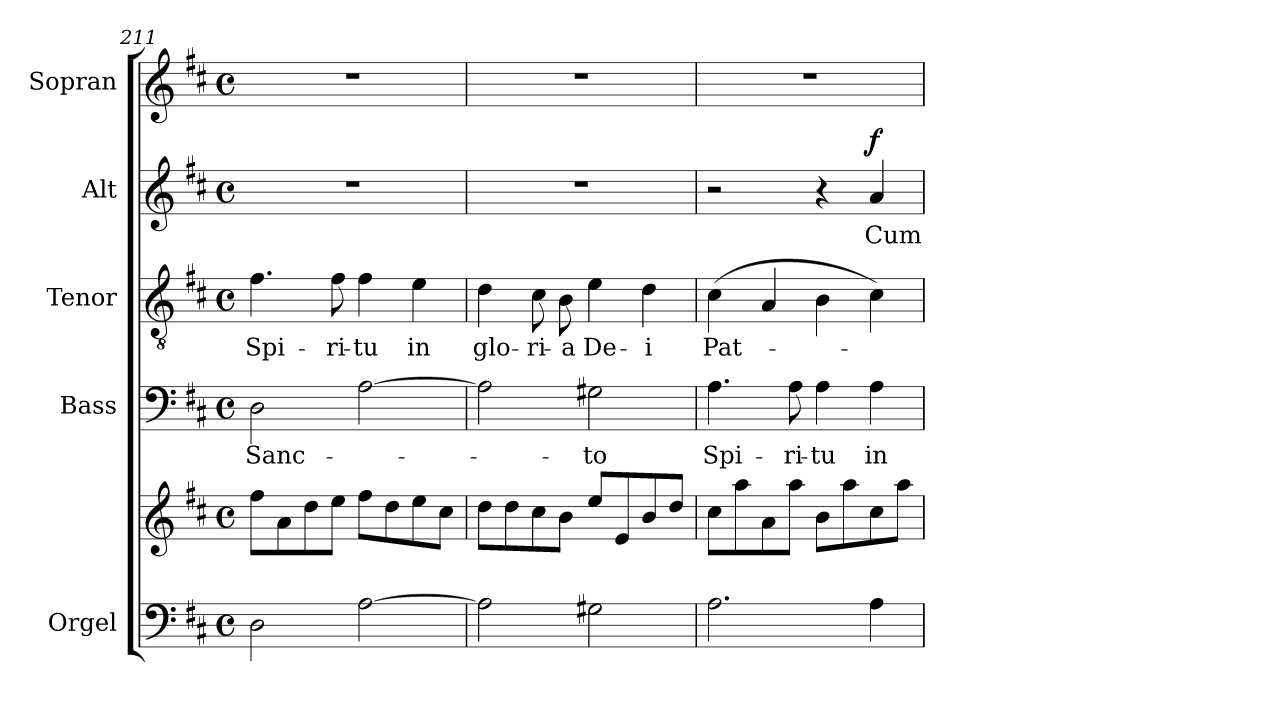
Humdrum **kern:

**kern	**kern	**kern	**text	**kern	**text	**kern	**text	**dynam	**kern
*part5	*part5	*part4	*part4	*part3	*part3	*part2	*part2	*part2	*part1
*staff6	*staff5	*staff4	*staff4	*staff3	*staff3	*staff2	*staff2	*staff2	*staff1
*I"Orgel	*	*I"Bass	*	*I"Tenor	*	*I"Alt	*	*	*I"Sopran
*I'Org.	*	*I'B	*	*I'T	*	*I'A	*	*	*I'S
*clefF4	*clefG2	*clefF4	*	*clefGv2	*	*clefG2	*	*	*clefG2
*k[f#c#]	*k[f#c#]	*k[f#c#]	*	*k[f#c#]	*	*k[f#c#]	*	*	*k[f#c#]
*D:	*D:	*D:	*	*D:	*	*D:	*	*	*D:
*M4/4	*M4/4	*M4/4	*	*M4/4	*	*M4/4	*	*	*M4/4
*met(c)	*met(c)	*met(c)	*	*met(c)	*	*met(c)	*	*	*met(c)
=211	=211	=211	=211	=211	=211	=211	=211	=211	=211
!	!	!	!LO:LY:b	!	!LO:LY:b	!	!	!	!
2D\	8ff#\L	2D\	Sanc-	4.f#\	Spi-	1r	.	.	1r
.	8a\	.	.	.	.	.	.	.	.
.	8dd\	.	.	.	.	.	.	.	.
!	!	!	!	!	!LO:LY:b	!	!	!	!
.	8ee\J	.	.	8f#\	-ri-	.	.	.	.
!	!	!	!	!	!LO:LY:b	!	!	!	!
[2A\	8ff#\L	[2A\	.	4f#\	-tu	.	.	.	.
.	8dd\	.	.	.	.	.	.	.	.
!	!	!	!	!	!LO:LY:b	!	!	!	!
.	8ee\	.	.	4e\	in	.	.	.	.
.	8cc#\J	.	.	.	.	.	.	.	.
=212	=212	=212	=212	=212	=212	=212	=212	=212	=212
!	!	!	!	!	!LO:LY:b	!	!	!	!
2A\]	8dd\L	2A\]	.	4d\	glo-	1r	.	.	1r
.	8dd\	.	.	.	.	.	.	.	.
!	!	!	!	!	!LO:LY:b	!	!	!	!
.	8cc#\	.	.	8c#\	-ri-	.	.	.	.
!	!	!	!	!	!LO:LY:b	!	!	!	!
.	8b\J	.	.	8B\	-a	.	.	.	.
!	!	!	!LO:LY:b	!	!LO:LY:b	!	!	!	!
2G#X\	8ee/L	2G#X\	-to	4e\	De-	.	.	.	.
.	8e/	.	.	.	.	.	.	.	.
!	!	!	!	!	!LO:LY:b	!	!	!	!
.	8b/	.	.	4d\	-i	.	.	.	.
.	8dd/J	.	.	.	.	.	.	.	.
!!LO:PB:g=z
=213	=213	=213	=213	=213	=213	=213	=213	=213	=213
!	!	!	!LO:LY:b	!	!LO:LY:b	!	!	!	!
2.A\	8cc#\L	4.A\	Spi-	(>4c#\	Pat-	2r	.	.	1r
.	8aa\	.	.	.	.	.	.	.	.
.	8a\	.	.	4A/	.	.	.	.	.
!	!	!	!LO:LY:b	!	!	!	!	!	!
.	8aa\J	8A\	-ri-	.	.	.	.	.	.
!	!	!	!LO:LY:b	!	!	!	!	!	!
.	8b\L	4A\	-tu	4B\	.	4r	.	.	.
.	8aa\	.	.	.	.	.	.	.	.
!	!	!	!LO:LY:b	!	!	!	!LO:LY:b	!LO:DY:a	!
4A\	8cc#\	4A\	in	4c#\)	.	4a/	Cum	f	.
.	8aa\J	.	.	.	.	.	.	.	.
=	=	=	=	=	=	=	=	=	=
*-	*-	*-	*-	*-	*-	*-	*-	*-	*-
